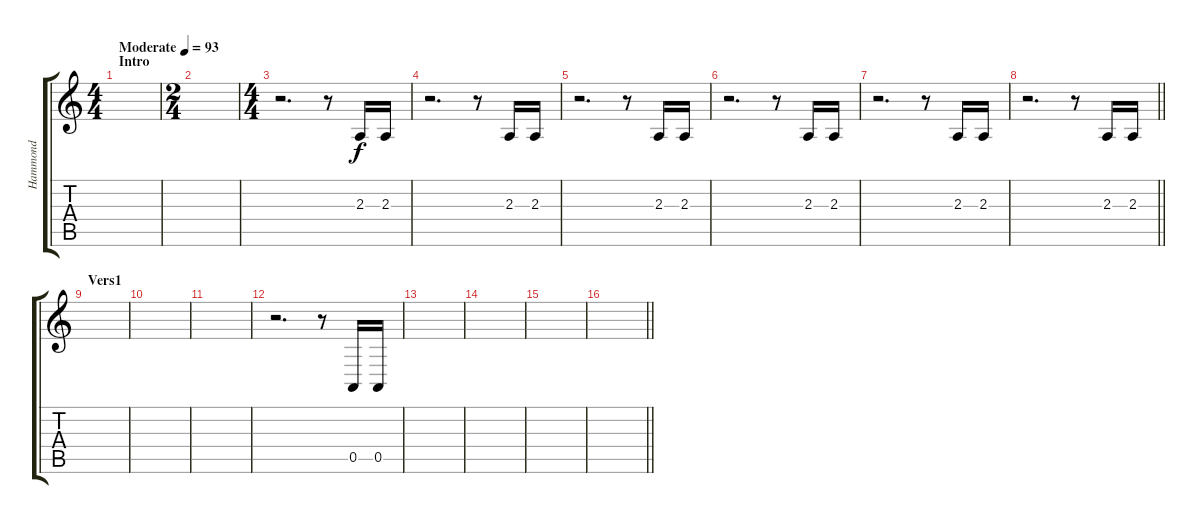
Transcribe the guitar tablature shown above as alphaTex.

\track ("Hammond" "Hammond") {instrument reedorgan}
\staff {score tabs}
\tuning (E4 B3 G3 D3 A2 E2) {hide}
\ts (4 4)
\section ("" "Intro")
\tempo (93 "Moderate")
\clef g2
\ks c
|
\ts (2 4)
|
\ts (4 4)
r.2{d} r.8 2.3.16 2.3.16 |
r.2{d} r.8 2.3.16 2.3.16 |
r.2{d} r.8 2.3.16 2.3.16 |
r.2{d} r.8 2.3.16 2.3.16 |
r.2{d} r.8 2.3.16 2.3.16 |
\barLineRight lightlight
r.2{d} r.8 2.3.16 2.3.16 |
\section ("" "Vers1")
|
|
|
r.2{d} r.8 0.5.16 0.5.16 |
|
|
|
\barLineRight lightlight
